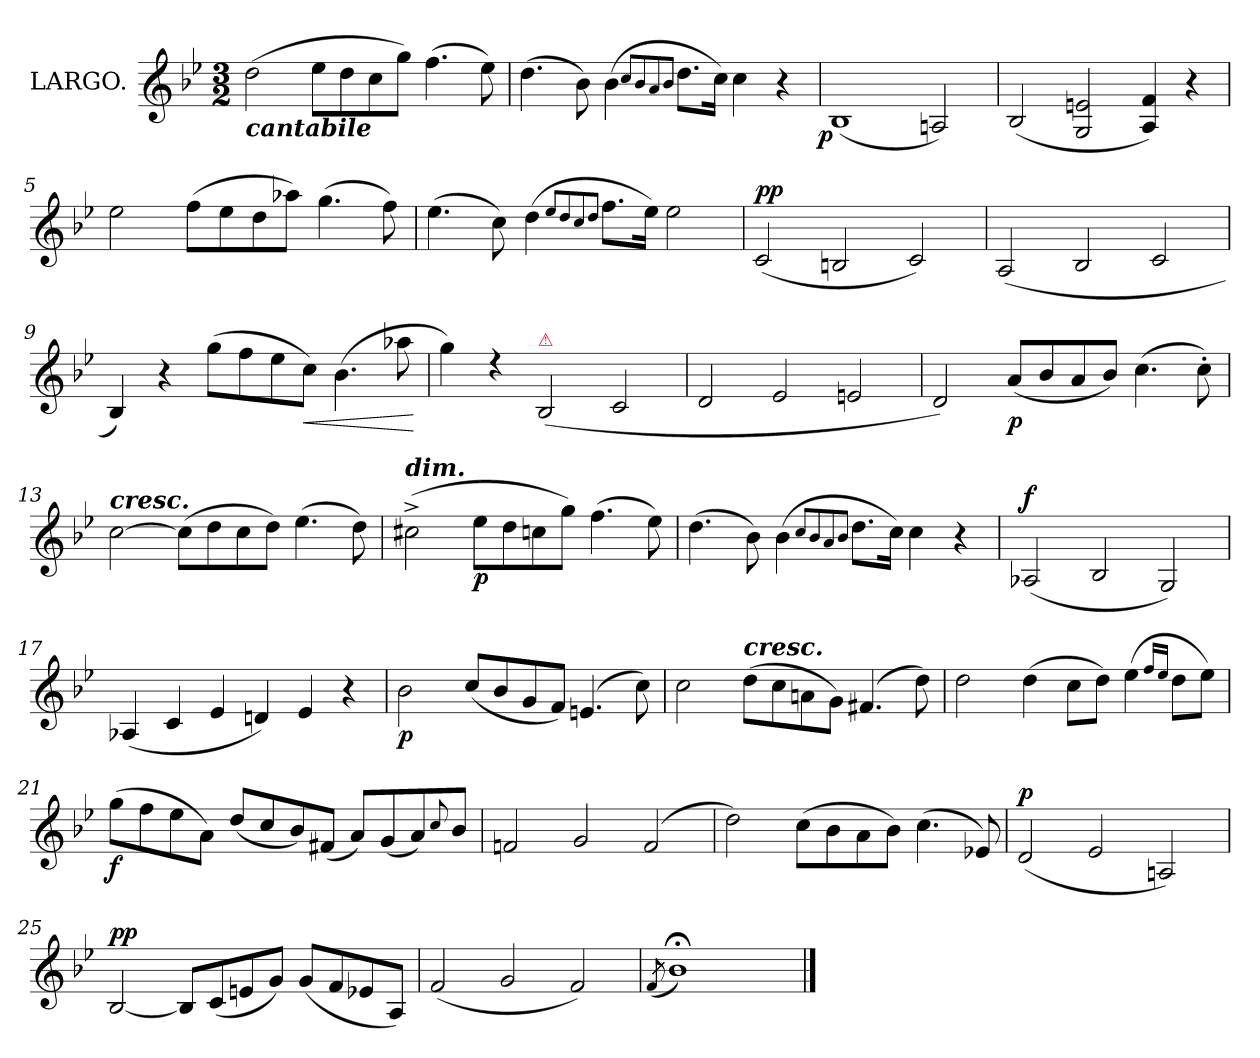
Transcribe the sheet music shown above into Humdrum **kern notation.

**kern	**dynam
*part1	*part1
*staff1	*staff1
*I"LARGO.	*
*clefG2	*
*k[b-e-]	*
*M3/2	*
=1	=1
!LO:TX:b:Bi:t=cantabile	!
(>2dd	.
8ee-L	.
8dd	.
8cc	.
8ggJ)	.
(>4.ff	.
8ee-)	.
=2	=2
(>4.dd	.
8b-)	.
(>4b-	.
8qqcc/L	.
8qqb-	.
8qqa	.
8qqb-J	.
8.ddL	.
16ccJk)	.
4cc	.
4r	.
=3	=3
!	!LO:DY:b:rj
(<1B-	p
2An)	.
=4	=4
(>2B-	.
2G 2en	.
4A 4f)	.
4r	.
=5	=5
2ee-	.
(>8ffL	.
8ee-	.
8dd	.
8aa-XJ)	.
(>4.gg	.
8ff)	.
=6	=6
(>4.ee-	.
8cc)	.
(>4dd	.
8qqee-/L	.
8qqdd	.
8qqcc	.
8qqddJ	.
8.ffL	.
16ee-Jk)	.
2ee-	.
=7	=7
!	!LO:DY:a
(<2c	pp
2Bn	.
2c)	.
=8	=8
(<2A	.
2B-	.
2c	.
=9	=9
4B-)	.
4r	.
(>8ggL	.
8ff	.
8ee-	.
!	!LO:HP:b
8ccJ)	<
(>4.b-	.
8aa-X	.
.	[
=10	=10
4gg)	.
4rdd	.
!LO:TX:a:Bi:color=crimson:t=⚠	!
(<2B-	.
2c	.
=11	=11
2d	.
2e-	.
2en	.
=12	=12
2d)	.
(<8aL	p
8b-	.
8a	.
8b-J)	.
(>4.cc	.
8cc'>)	.
=13	=13
!LO:TX:Bi:t=cresc.	!
[2cc	.
(>8ccL]	.
8dd	.
8cc	.
8ddJ)	.
(>4.ee-	.
8dd)	.
=14	=14
!LO:TX:Bi:t=dim.	!
(>2cc#X^<	.
8ee-L	p
8dd	.
8ccn	.
8ggJ)	.
(>4.ff	.
8ee-)	.
=15	=15
(>4.dd	.
8b-)	.
(>4b-	.
8qqcc/L	.
8qqb-	.
8qqa	.
8qqb-J	.
8.ddL	.
16ccJk)	.
4cc	.
4r	.
=16	=16
!	!LO:DY:a
(<2A-X	f
2B-	.
2G)	.
=17	=17
(<4A-X	.
4c	.
4e-	.
4dn)	.
4e-	.
4r	.
=18	=18
2b-	p
(<8ccL	.
8b-	.
8g	.
8fJ)	.
(>4.en	.
8cc)	.
=19	=19
2cc	.
!LO:TX:Bi:t=cresc.	!
(>8ddL	.
8cc	.
8an	.
8gJ)	.
(>4.f#X	.
8dd)	.
=20	=20
2dd	.
(>4dd	.
8ccL	.
8ddJ)	.
(>4ee-	.
16qqff/LL	.
16qqee-JJ	.
8ddL	.
8ee-J)	.
=21	=21
(>8ggL	f
8ff	.
8ee-	.
8aJ)	.
(<8dd/L	.
8cc	.
8b-)	.
(<8f#XJ	.
8aL)	.
(<8g	.
8a)	.
8qqcc/	.
8b-J	.
=22	=22
2fn	.
2g	.
(>2f	.
=23	=23
2dd)	.
(>8ccL	.
8b-	.
8a	.
8b-J)	.
(>4.cc	.
8e-X)	.
=24	=24
!	!LO:DY:a
(<2d	p
2e-	.
2An)	.
=25	=25
!	!LO:DY:a
[2B-	pp
8B-L]	.
(<8c	.
8en	.
8gJ)	.
(<8gL	.
8f	.
8e-X	.
8AJ)	.
=26	=26
(<2f	.
2g	.
2f)	.
=27	=27
(<8qf/	.
!LO:N:vis=1	!
1.b-;<)	.
==	==
*-	*-
